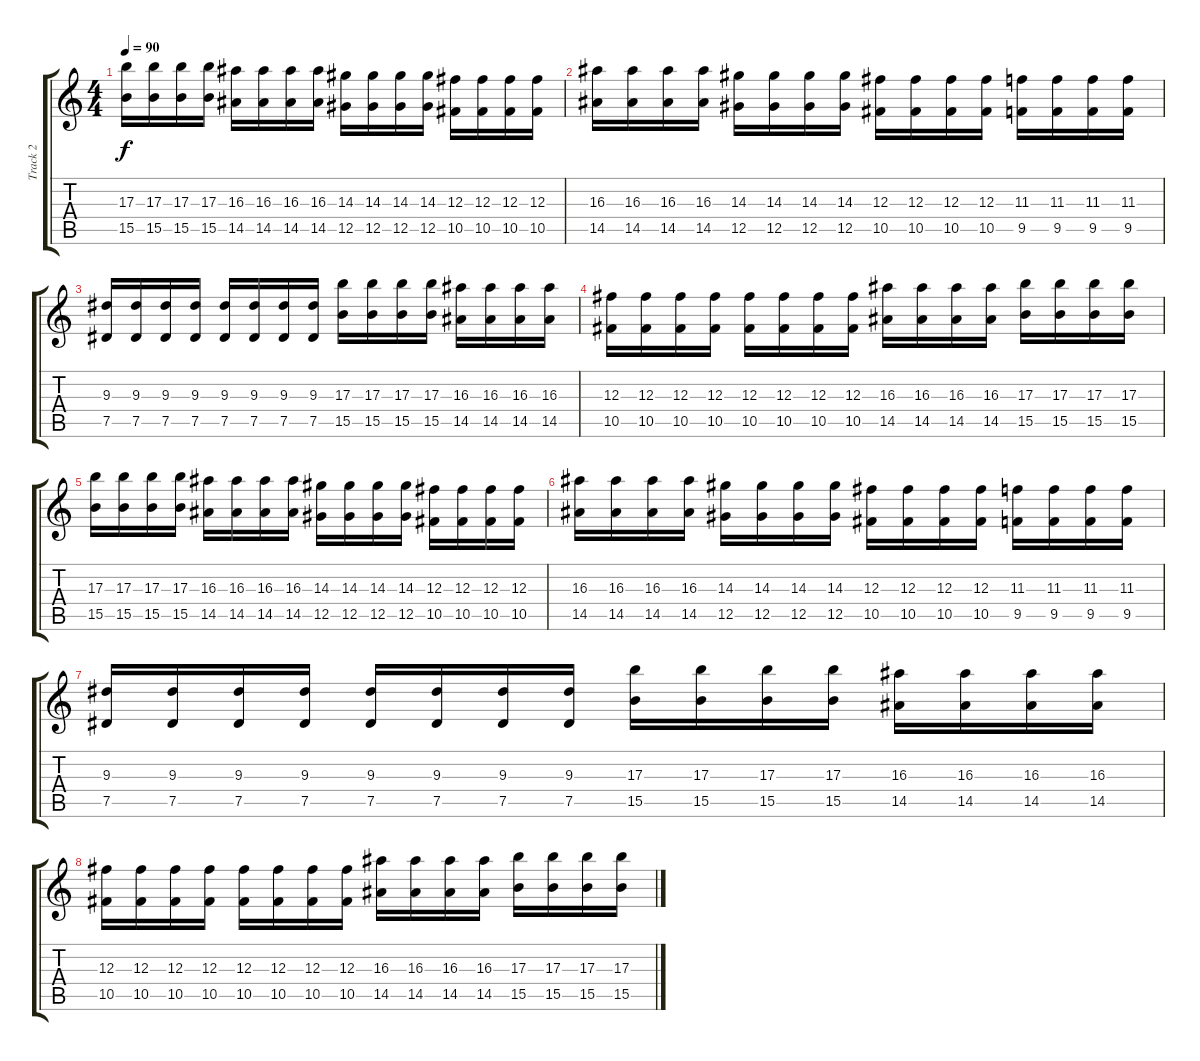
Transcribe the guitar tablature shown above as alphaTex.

\track ("Track 2" "Track 2") {instrument overdrivenguitar}
\staff {score tabs}
\tuning (Eb4 Bb3 Gb3 Db3 Ab2 Eb2) {hide}
\ts (4 4)
\tempo 90
\clef g2
\ks c
(17.3 15.5).16{dy f} (17.3 15.5).16 (17.3 15.5).16 (17.3 15.5).16 (16.3 14.5).16 (16.3 14.5).16 (16.3 14.5).16 (16.3 14.5).16 (14.3 12.5).16 (14.3 12.5).16 (14.3 12.5).16 (14.3 12.5).16 (12.3 10.5).16 (12.3 10.5).16 (12.3 10.5).16 (12.3 10.5).16 |
(16.3 14.5).16 (16.3 14.5).16 (16.3 14.5).16 (16.3 14.5).16 (14.3 12.5).16 (14.3 12.5).16 (14.3 12.5).16 (14.3 12.5).16 (12.3 10.5).16 (12.3 10.5).16 (12.3 10.5).16 (12.3 10.5).16 (11.3 9.5).16 (11.3 9.5).16 (11.3 9.5).16 (11.3 9.5).16 |
(9.3 7.5).16 (9.3 7.5).16 (9.3 7.5).16 (9.3 7.5).16 (9.3 7.5).16 (9.3 7.5).16 (9.3 7.5).16 (9.3 7.5).16 (17.3 15.5).16 (17.3 15.5).16 (17.3 15.5).16 (17.3 15.5).16 (16.3 14.5).16 (16.3 14.5).16 (16.3 14.5).16 (16.3 14.5).16 |
(12.3 10.5).16 (12.3 10.5).16 (12.3 10.5).16 (12.3 10.5).16 (12.3 10.5).16 (12.3 10.5).16 (12.3 10.5).16 (12.3 10.5).16 (16.3 14.5).16 (16.3 14.5).16 (16.3 14.5).16 (16.3 14.5).16 (17.3 15.5).16 (17.3 15.5).16 (17.3 15.5).16 (17.3 15.5).16 |
(17.3 15.5).16 (17.3 15.5).16 (17.3 15.5).16 (17.3 15.5).16 (16.3 14.5).16 (16.3 14.5).16 (16.3 14.5).16 (16.3 14.5).16 (14.3 12.5).16 (14.3 12.5).16 (14.3 12.5).16 (14.3 12.5).16 (12.3 10.5).16 (12.3 10.5).16 (12.3 10.5).16 (12.3 10.5).16 |
(16.3 14.5).16 (16.3 14.5).16 (16.3 14.5).16 (16.3 14.5).16 (14.3 12.5).16 (14.3 12.5).16 (14.3 12.5).16 (14.3 12.5).16 (12.3 10.5).16 (12.3 10.5).16 (12.3 10.5).16 (12.3 10.5).16 (11.3 9.5).16 (11.3 9.5).16 (11.3 9.5).16 (11.3 9.5).16 |
(9.3 7.5).16 (9.3 7.5).16 (9.3 7.5).16 (9.3 7.5).16 (9.3 7.5).16 (9.3 7.5).16 (9.3 7.5).16 (9.3 7.5).16 (17.3 15.5).16 (17.3 15.5).16 (17.3 15.5).16 (17.3 15.5).16 (16.3 14.5).16 (16.3 14.5).16 (16.3 14.5).16 (16.3 14.5).16 |
(12.3 10.5).16 (12.3 10.5).16 (12.3 10.5).16 (12.3 10.5).16 (12.3 10.5).16 (12.3 10.5).16 (12.3 10.5).16 (12.3 10.5).16 (16.3 14.5).16 (16.3 14.5).16 (16.3 14.5).16 (16.3 14.5).16 (17.3 15.5).16 (17.3 15.5).16 (17.3 15.5).16 (17.3 15.5).16
